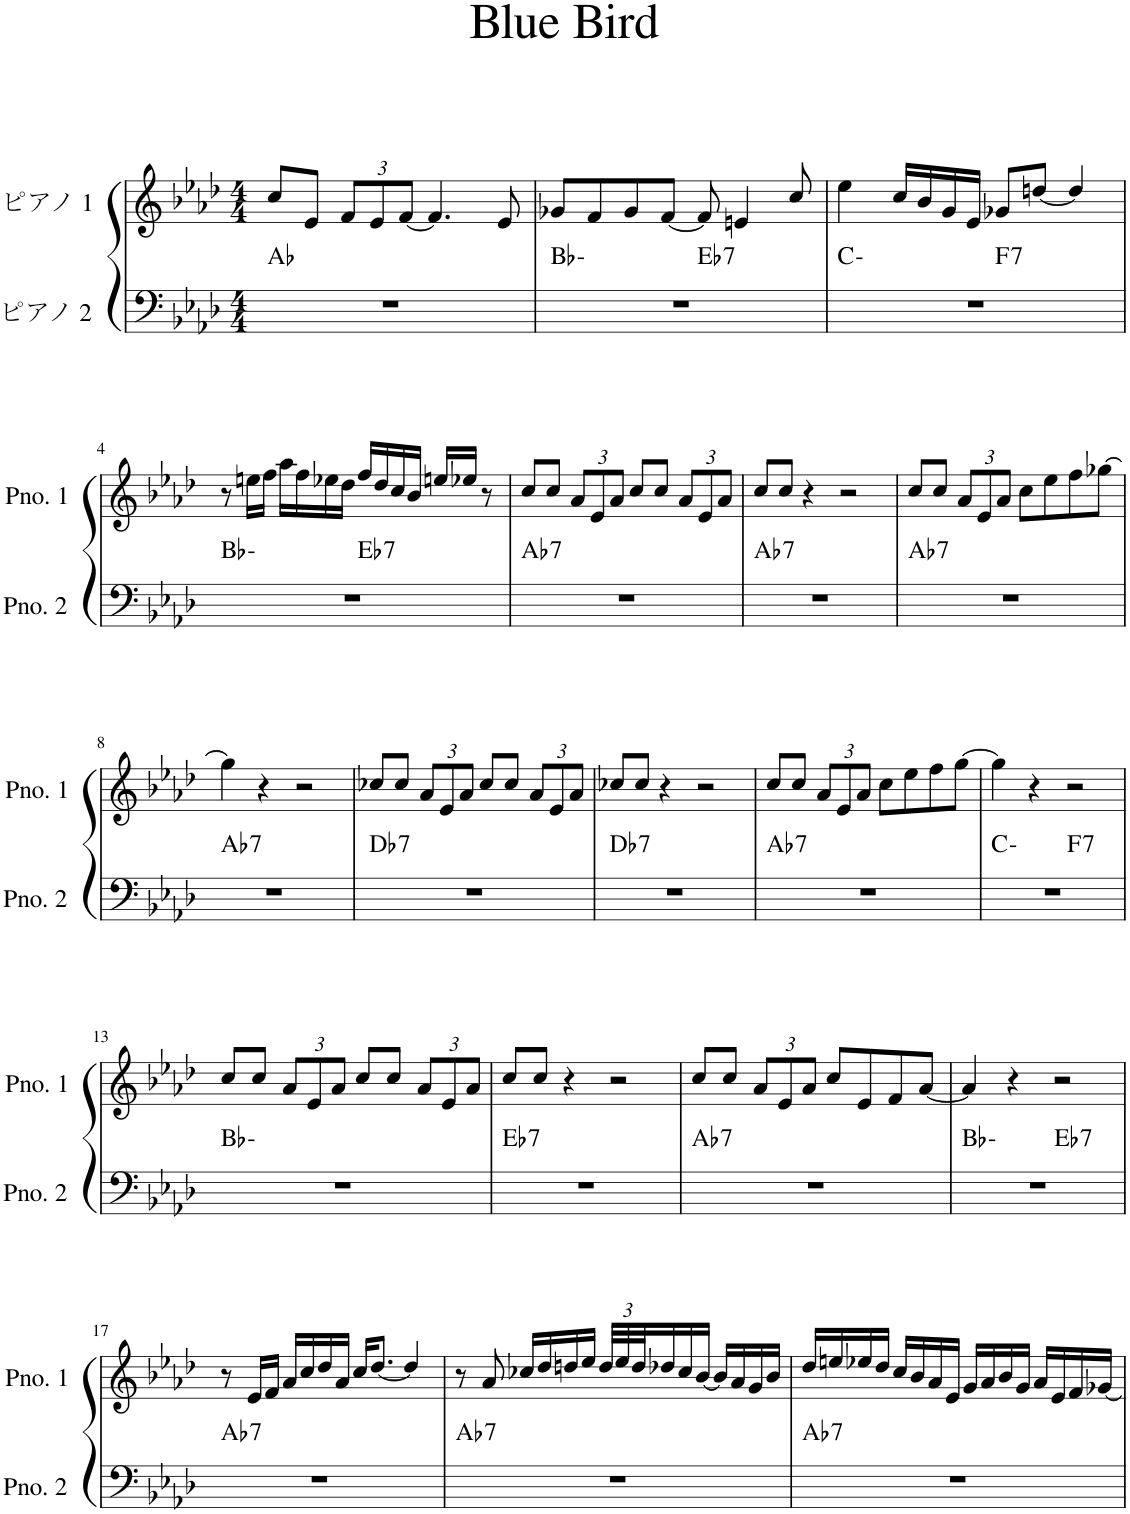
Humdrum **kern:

**kern	**harte	**kern
*part2	*part2	*part1
*staff2	*	*staff1
*I"ピアノ 2	*	*I"ピアノ 1
*clefF4	*	*clefG2
*k[b-e-a-d-]	*	*k[b-e-a-d-]
*M4/4	*	*M4/4
=1	=1	=1
1r	Ab:maj	8cc/L
.	.	8e-/J
*	*	*Xbrackettup
.	.	12f/L
.	.	12e-/
.	.	[12f/J
.	.	4.f/]
.	.	8e-/
=2	=2	=2
*^	*	*
1r	2ryy	Bb:min	8g-X/L
.	.	.	8f/
.	.	.	8g-/
.	.	.	[8f/J
!	!	!LO:H:kt=7	!
.	2ryy	Eb:7	8f/]
.	.	.	4en/
.	.	.	8cc/
=3	=3	=3	=3
1r	2ryy	C:min	4ee-\
.	.	.	16cc/LL
.	.	.	16b-/
.	.	.	16g/
.	.	.	16e-/JJ
!	!	!LO:H:kt=7	!
.	2ryy	F:7	8g-X/L
.	.	.	[8ddn/J
.	.	.	4dd/]
!!LO:LB:g=z
=4	=4	=4	=4
1r	2ryy	Bb:min	8r
.	.	.	16een\LL
.	.	.	16ff\JJ
.	.	.	16aa-\LL
.	.	.	16ff\
.	.	.	16ee-X\
.	.	.	16dd-\JJ
!	!	!LO:H:kt=7	!
.	2ryy	Eb:7	16ff/LL
.	.	.	16dd-/
.	.	.	16cc/
.	.	.	16b-/JJ
.	.	.	16een/LL
.	.	.	16ee-X/JJ
.	.	.	8r
=5	=5	=5	=5
!	!	!LO:H:kt=7	!
*v	*v	*	*
1r	Ab:7	8cc/L
.	.	8cc/J
.	.	12a-/L
.	.	12e-/
.	.	12a-/J
.	.	8cc/L
.	.	8cc/J
.	.	12a-/L
.	.	12e-/
.	.	12a-/J
=6	=6	=6
!	!LO:H:kt=7	!
1r	Ab:7	8cc/L
.	.	8cc/J
.	.	4r
.	.	2r
=7	=7	=7
!	!LO:H:kt=7	!
1r	Ab:7	8cc/L
.	.	8cc/J
.	.	12a-/L
.	.	12e-/
.	.	12a-/J
.	.	8cc\L
.	.	8ee-\
.	.	8ff\
.	.	[8gg-X\J
!!LO:LB:g=z
=8	=8	=8
!	!LO:H:kt=7	!
1r	Ab:7	4gg-\]
.	.	4r
.	.	2r
=9	=9	=9
!	!LO:H:kt=7	!
1r	Db:7	8cc-X/L
.	.	8cc-/J
.	.	12a-/L
.	.	12e-/
.	.	12a-/J
.	.	8cc-/L
.	.	8cc-/J
.	.	12a-/L
.	.	12e-/
.	.	12a-/J
=10	=10	=10
!	!LO:H:kt=7	!
1r	Db:7	8cc-X/L
.	.	8cc-/J
.	.	4r
.	.	2r
=11	=11	=11
!	!LO:H:kt=7	!
1r	Ab:7	8cc/L
.	.	8cc/J
.	.	12a-/L
.	.	12e-/
.	.	12a-/J
.	.	8cc\L
.	.	8ee-\
.	.	8ff\
.	.	[8gg\J
=12	=12	=12
*^	*	*
1r	2ryy	C:min	4gg\]
.	.	.	4r
!	!	!LO:H:kt=7	!
.	2ryy	F:7	2r
*v	*v	*	*
!!LO:LB:g=z
=13	=13	=13
1r	Bb:min	8cc/L
.	.	8cc/J
.	.	12a-/L
.	.	12e-/
.	.	12a-/J
.	.	8cc/L
.	.	8cc/J
.	.	12a-/L
.	.	12e-/
.	.	12a-/J
=14	=14	=14
!	!LO:H:kt=7	!
1r	Eb:7	8cc/L
.	.	8cc/J
.	.	4r
.	.	2r
=15	=15	=15
!	!LO:H:kt=7	!
1r	Ab:7	8cc/L
.	.	8cc/J
.	.	12a-/L
.	.	12e-/
.	.	12a-/J
.	.	8cc/L
.	.	8e-/
.	.	8f/
.	.	[8a-/J
=16	=16	=16
*^	*	*
1r	2ryy	Bb:min	4a-/]
.	.	.	4r
!	!	!LO:H:kt=7	!
.	2ryy	Eb:7	2r
!!LO:LB:g=z
=17	=17	=17	=17
!	!	!LO:H:kt=7	!
*v	*v	*	*
1r	Ab:7	8r
.	.	16e-/LL
.	.	16f/JJ
.	.	16a-/LL
.	.	16cc/
.	.	16dd-/
.	.	16a-/JJ
.	.	16cc/KL
.	.	[8.dd-/J
.	.	4dd-/]
=18	=18	=18
!	!LO:H:kt=7	!
1r	Ab:7	8r
.	.	8a-/
.	.	16cc-X/LL
.	.	16dd-/
.	.	16ddn/
.	.	16ee-/JJ
.	.	48dd/LLL
.	.	48ee-/
.	.	48dd/J
.	.	16dd-X/
.	.	16cc-/
.	.	[16b-/JJ
.	.	16b-/LL]
.	.	16a-/
.	.	16g/
.	.	16b-/JJ
=19	=19	=19
!	!LO:H:kt=7	!
1r	Ab:7	16dd-/LL
.	.	16een/
.	.	16ee-X/
.	.	16dd-/JJ
.	.	16cc/LL
.	.	16b-/
.	.	16a-/
.	.	16e-/JJ
.	.	16g/LL
.	.	16a-/
.	.	16b-/
.	.	16g/JJ
.	.	16a-/LL
.	.	16e-/
.	.	16f/
.	.	[16g-X/JJ
=	=	=
*-	*-	*-
